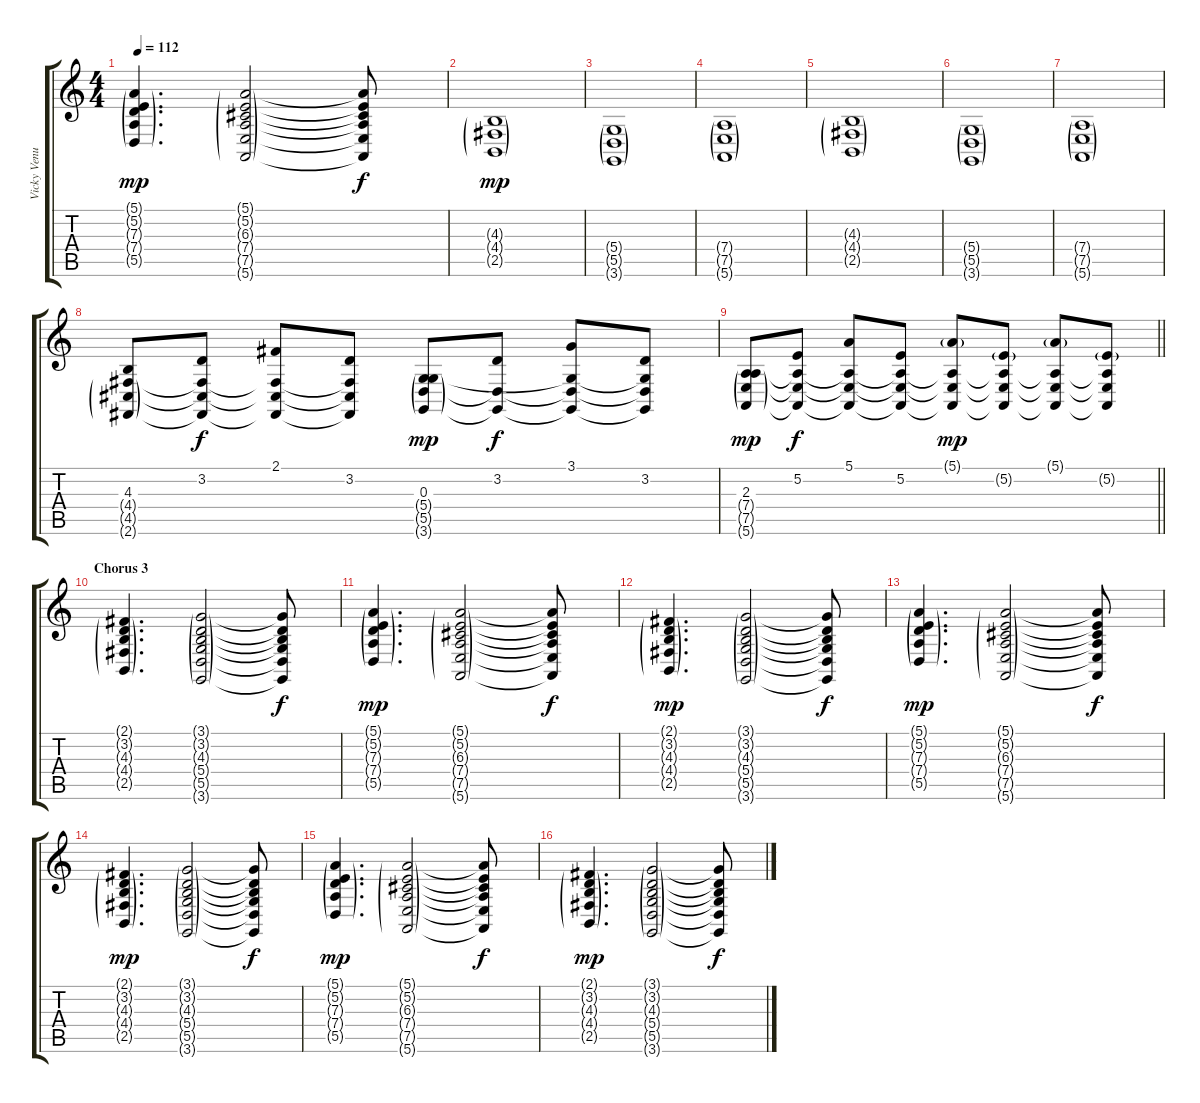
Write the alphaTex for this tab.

\track ("Vicky Venus" "Vicky Venu") {instrument lead1square}
\staff {score tabs}
\tuning (E4 B3 G3 D3 A2 E2) {hide}
\ts (4 4)
\tempo 112
\clef g2
\ks c
(5.1{g} 5.2{g} 7.3{g} 7.4{g} 5.5{g}).4{d dy mp} (5.1{g} 5.2{g} 6.3{g} 7.4{g} 7.5{g} 5.6{g}).2 (5.1{t} 5.2{t} 6.3{t} 7.4{t} 7.5{t} 5.6{t}).8{dy f} |
(4.3{g} 4.4{g} 2.5{g}).1{dy mp} |
(5.4{g} 5.5{g} 3.6{g}).1 |
(7.4{g} 7.5{g} 5.6{g}).1 |
(4.3{g} 4.4{g} 2.5{g}).1 |
(5.4{g} 5.5{g} 3.6{g}).1 |
(7.4{g} 7.5{g} 5.6{g}).1 |
(4.3 4.4{g} 4.5{g} 2.6{g}).8 (3.2 4.4{t} 4.5{t} 2.6{t}).8{dy f} (2.1 4.4{t} 4.5{t} 2.6{t}).8 (3.2 4.4{t} 4.5{t} 2.6{t}).8 (0.3 5.4{g} 5.5{g} 3.6{g}).8{dy mp} (3.2 5.5{t} 3.6{t}).8{dy f} (3.1 5.4{t} 5.5{t} 3.6{t}).8 (3.2 5.4{t} 5.5{t} 3.6{t}).8 |
\barLineRight lightlight
(2.3 7.4{g} 7.5{g} 5.6{g}).8{dy mp} (5.2 7.4{t} 7.5{t} 5.6{t}).8{dy f} (5.1 7.4{t} 7.5{t} 5.6{t}).8 (5.2 7.4{t} 7.5{t} 5.6{t}).8 (5.1{g} 7.4{t} 7.5{t} 5.6{t}).8{dy mp} (5.2{g} 7.4{t} 7.5{t} 5.6{t}).8 (5.1{g} 7.4{t} 7.5{t} 5.6{t}).8 (5.2{g} 7.4{t} 7.5{t} 5.6{t}).8 |
\section ("" "Chorus 3")
(2.1{g} 3.2{g} 4.3{g} 4.4{g} 2.5{g}).4{d} (3.1{g} 3.2{g} 4.3{g} 5.4{g} 5.5{g} 3.6{g}).2 (3.1{t} 3.2{t} 4.3{t} 5.4{t} 5.5{t} 3.6{t}).8{dy f} |
(5.1{g} 5.2{g} 7.3{g} 7.4{g} 5.5{g}).4{d dy mp} (5.1{g} 5.2{g} 6.3{g} 7.4{g} 7.5{g} 5.6{g}).2 (5.1{t} 5.2{t} 6.3{t} 7.4{t} 7.5{t} 5.6{t}).8{dy f} |
(2.1{g} 3.2{g} 4.3{g} 4.4{g} 2.5{g}).4{d dy mp} (3.1{g} 3.2{g} 4.3{g} 5.4{g} 5.5{g} 3.6{g}).2 (3.1{t} 3.2{t} 4.3{t} 5.4{t} 5.5{t} 3.6{t}).8{dy f} |
(5.1{g} 5.2{g} 7.3{g} 7.4{g} 5.5{g}).4{d dy mp} (5.1{g} 5.2{g} 6.3{g} 7.4{g} 7.5{g} 5.6{g}).2 (5.1{t} 5.2{t} 6.3{t} 7.4{t} 7.5{t} 5.6{t}).8{dy f} |
(2.1{g} 3.2{g} 4.3{g} 4.4{g} 2.5{g}).4{d dy mp} (3.1{g} 3.2{g} 4.3{g} 5.4{g} 5.5{g} 3.6{g}).2 (3.1{t} 3.2{t} 4.3{t} 5.4{t} 5.5{t} 3.6{t}).8{dy f} |
(5.1{g} 5.2{g} 7.3{g} 7.4{g} 5.5{g}).4{d dy mp} (5.1{g} 5.2{g} 6.3{g} 7.4{g} 7.5{g} 5.6{g}).2 (5.1{t} 5.2{t} 6.3{t} 7.4{t} 7.5{t} 5.6{t}).8{dy f} |
(2.1{g} 3.2{g} 4.3{g} 4.4{g} 2.5{g}).4{d dy mp} (3.1{g} 3.2{g} 4.3{g} 5.4{g} 5.5{g} 3.6{g}).2 (3.1{t} 3.2{t} 4.3{t} 5.4{t} 5.5{t} 3.6{t}).8{dy f}
